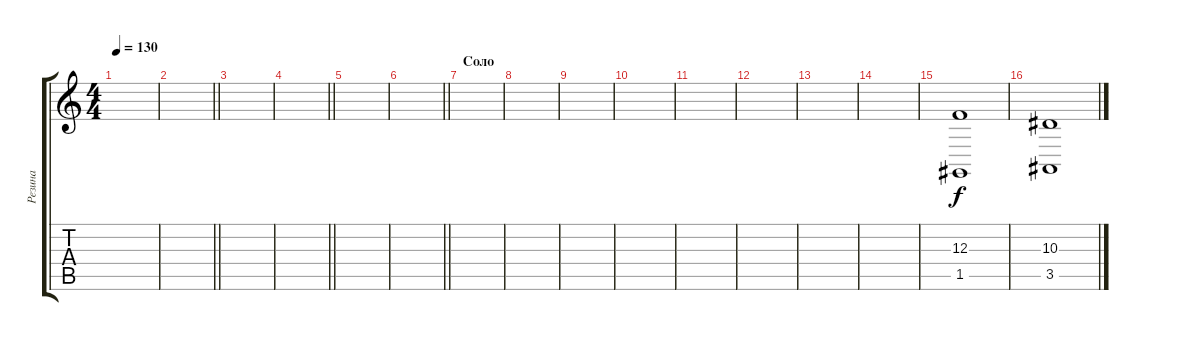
\track ("Резина" "Резина") {instrument stringensemble1}
\staff {score tabs}
\tuning (D4 A3 F3 C3 G2 C2) {hide}
\ts (4 4)
\tempo 130
\clef g2
\ks c
|
\barLineRight lightlight
|
|
\barLineRight lightlight
|
|
\barLineRight lightlight
|
\section ("" "Соло")
|
|
|
|
|
|
|
|
(12.3 1.5).1 |
(10.3 3.5).1
